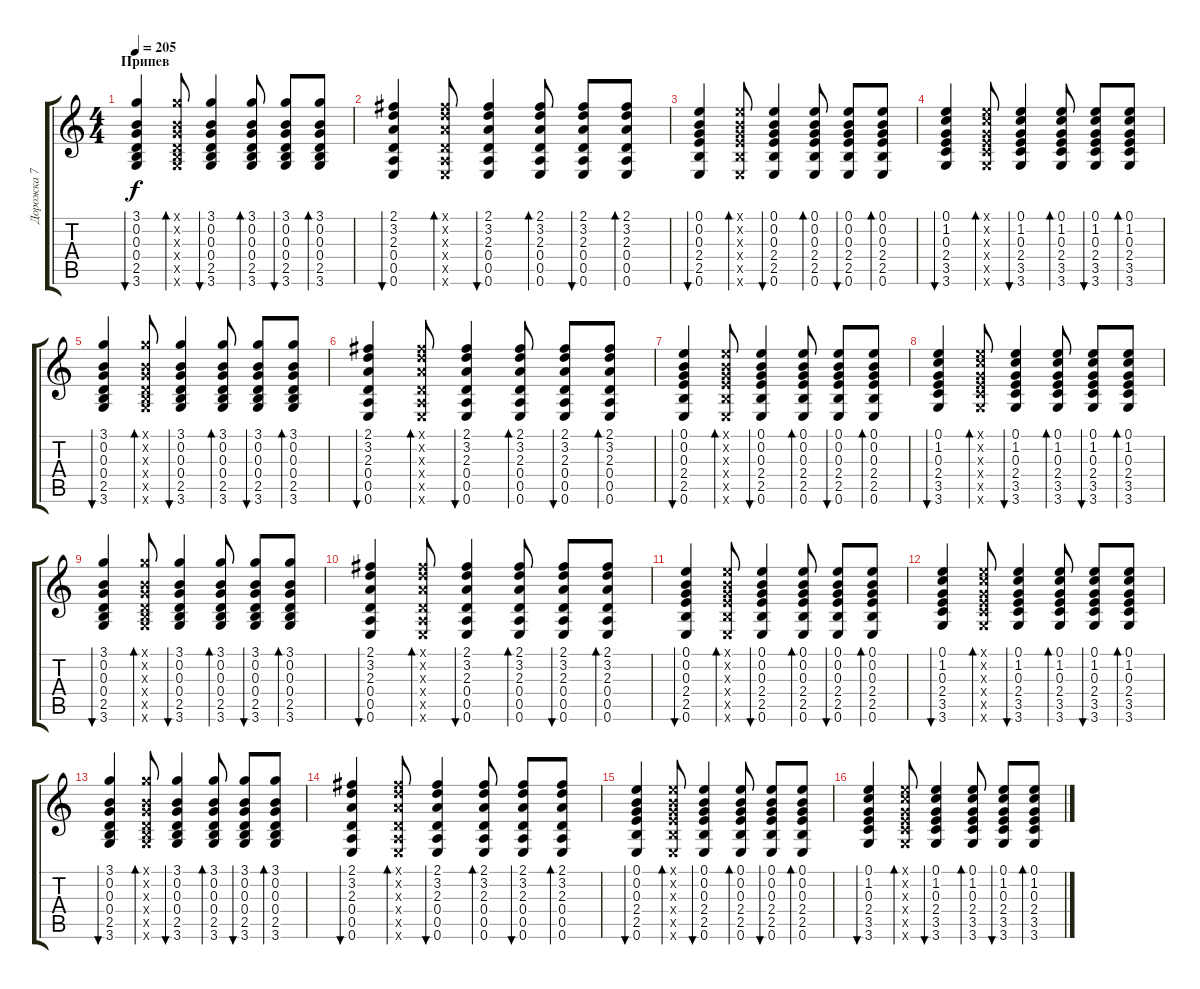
\track ("Дорожка 7" "Дорожка 7") {instrument acousticguitarsteel}
\staff {score tabs}
\tuning (E4 B3 G3 D3 A2 E2) {hide}
\ts (4 4)
\section ("" "Припев")
\tempo 205
\clef g2
\ks c
(3.1 0.2 0.3 0.4 2.5 3.6).4{bu 60 dy f} (3.1{x} 0.2{x} 0.3{x} 0.4{x} 2.5{x} 3.6{x}).8{bd 60} (3.1 0.2 0.3 0.4 2.5 3.6).4{bu 60} (3.1 0.2 0.3 0.4 2.5 3.6).8{bd 60} (3.1 0.2 0.3 0.4 2.5 3.6).8{bu 60} (3.1 0.2 0.3 0.4 2.5 3.6).8{bd 60} |
(2.1 3.2 2.3 0.4 0.5 0.6).4{bu 60} (2.1{x} 3.2{x} 2.3{x} 0.4{x} 0.5{x} 0.6{x}).8{bd 60} (2.1 3.2 2.3 0.4 0.5 0.6).4{bu 60} (2.1 3.2 2.3 0.4 0.5 0.6).8{bd 60} (2.1 3.2 2.3 0.4 0.5 0.6).8{bu 60} (2.1 3.2 2.3 0.4 0.5 0.6).8{bd 60} |
(0.1 0.2 0.3 2.4 2.5 0.6).4{bu 60} (0.1{x} 0.2{x} 0.3{x} 2.4{x} 2.5{x} 0.6{x}).8{bd 60} (0.1 0.2 0.3 2.4 2.5 0.6).4{bu 60} (0.1 0.2 0.3 2.4 2.5 0.6).8{bd 60} (0.1 0.2 0.3 2.4 2.5 0.6).8{bu 60} (0.1 0.2 0.3 2.4 2.5 0.6).8{bd 60} |
(0.1 1.2 0.3 2.4 3.5 3.6).4{bu 60} (0.1{x} 1.2{x} 0.3{x} 2.4{x} 3.5{x} 3.6{x}).8{bd 60} (0.1 1.2 0.3 2.4 3.5 3.6).4{bu 60} (0.1 1.2 0.3 2.4 3.5 3.6).8{bd 60} (0.1 1.2 0.3 2.4 3.5 3.6).8{bu 60} (0.1 1.2 0.3 2.4 3.5 3.6).8{bd 60} |
(3.1 0.2 0.3 0.4 2.5 3.6).4{bu 60} (3.1{x} 0.2{x} 0.3{x} 0.4{x} 2.5{x} 3.6{x}).8{bd 60} (3.1 0.2 0.3 0.4 2.5 3.6).4{bu 60} (3.1 0.2 0.3 0.4 2.5 3.6).8{bd 60} (3.1 0.2 0.3 0.4 2.5 3.6).8{bu 60} (3.1 0.2 0.3 0.4 2.5 3.6).8{bd 60} |
(2.1 3.2 2.3 0.4 0.5 0.6).4{bu 60} (2.1{x} 3.2{x} 2.3{x} 0.4{x} 0.5{x} 0.6{x}).8{bd 60} (2.1 3.2 2.3 0.4 0.5 0.6).4{bu 60} (2.1 3.2 2.3 0.4 0.5 0.6).8{bd 60} (2.1 3.2 2.3 0.4 0.5 0.6).8{bu 60} (2.1 3.2 2.3 0.4 0.5 0.6).8{bd 60} |
(0.1 0.2 0.3 2.4 2.5 0.6).4{bu 60} (0.1{x} 0.2{x} 0.3{x} 2.4{x} 2.5{x} 0.6{x}).8{bd 60} (0.1 0.2 0.3 2.4 2.5 0.6).4{bu 60} (0.1 0.2 0.3 2.4 2.5 0.6).8{bd 60} (0.1 0.2 0.3 2.4 2.5 0.6).8{bu 60} (0.1 0.2 0.3 2.4 2.5 0.6).8{bd 60} |
(0.1 1.2 0.3 2.4 3.5 3.6).4{bu 60} (0.1{x} 1.2{x} 0.3{x} 2.4{x} 3.5{x} 3.6{x}).8{bd 60} (0.1 1.2 0.3 2.4 3.5 3.6).4{bu 60} (0.1 1.2 0.3 2.4 3.5 3.6).8{bd 60} (0.1 1.2 0.3 2.4 3.5 3.6).8{bu 60} (0.1 1.2 0.3 2.4 3.5 3.6).8{bd 60} |
(3.1 0.2 0.3 0.4 2.5 3.6).4{bu 60} (3.1{x} 0.2{x} 0.3{x} 0.4{x} 2.5{x} 3.6{x}).8{bd 60} (3.1 0.2 0.3 0.4 2.5 3.6).4{bu 60} (3.1 0.2 0.3 0.4 2.5 3.6).8{bd 60} (3.1 0.2 0.3 0.4 2.5 3.6).8{bu 60} (3.1 0.2 0.3 0.4 2.5 3.6).8{bd 60} |
(2.1 3.2 2.3 0.4 0.5 0.6).4{bu 60} (2.1{x} 3.2{x} 2.3{x} 0.4{x} 0.5{x} 0.6{x}).8{bd 60} (2.1 3.2 2.3 0.4 0.5 0.6).4{bu 60} (2.1 3.2 2.3 0.4 0.5 0.6).8{bd 60} (2.1 3.2 2.3 0.4 0.5 0.6).8{bu 60} (2.1 3.2 2.3 0.4 0.5 0.6).8{bd 60} |
(0.1 0.2 0.3 2.4 2.5 0.6).4{bu 60} (0.1{x} 0.2{x} 0.3{x} 2.4{x} 2.5{x} 0.6{x}).8{bd 60} (0.1 0.2 0.3 2.4 2.5 0.6).4{bu 60} (0.1 0.2 0.3 2.4 2.5 0.6).8{bd 60} (0.1 0.2 0.3 2.4 2.5 0.6).8{bu 60} (0.1 0.2 0.3 2.4 2.5 0.6).8{bd 60} |
(0.1 1.2 0.3 2.4 3.5 3.6).4{bu 60} (0.1{x} 1.2{x} 0.3{x} 2.4{x} 3.5{x} 3.6{x}).8{bd 60} (0.1 1.2 0.3 2.4 3.5 3.6).4{bu 60} (0.1 1.2 0.3 2.4 3.5 3.6).8{bd 60} (0.1 1.2 0.3 2.4 3.5 3.6).8{bu 60} (0.1 1.2 0.3 2.4 3.5 3.6).8{bd 60} |
(3.1 0.2 0.3 0.4 2.5 3.6).4{bu 60} (3.1{x} 0.2{x} 0.3{x} 0.4{x} 2.5{x} 3.6{x}).8{bd 60} (3.1 0.2 0.3 0.4 2.5 3.6).4{bu 60} (3.1 0.2 0.3 0.4 2.5 3.6).8{bd 60} (3.1 0.2 0.3 0.4 2.5 3.6).8{bu 60} (3.1 0.2 0.3 0.4 2.5 3.6).8{bd 60} |
(2.1 3.2 2.3 0.4 0.5 0.6).4{bu 60} (2.1{x} 3.2{x} 2.3{x} 0.4{x} 0.5{x} 0.6{x}).8{bd 60} (2.1 3.2 2.3 0.4 0.5 0.6).4{bu 60} (2.1 3.2 2.3 0.4 0.5 0.6).8{bd 60} (2.1 3.2 2.3 0.4 0.5 0.6).8{bu 60} (2.1 3.2 2.3 0.4 0.5 0.6).8{bd 60} |
(0.1 0.2 0.3 2.4 2.5 0.6).4{bu 60} (0.1{x} 0.2{x} 0.3{x} 2.4{x} 2.5{x} 0.6{x}).8{bd 60} (0.1 0.2 0.3 2.4 2.5 0.6).4{bu 60} (0.1 0.2 0.3 2.4 2.5 0.6).8{bd 60} (0.1 0.2 0.3 2.4 2.5 0.6).8{bu 60} (0.1 0.2 0.3 2.4 2.5 0.6).8{bd 60} |
(0.1 1.2 0.3 2.4 3.5 3.6).4{bu 60} (0.1{x} 1.2{x} 0.3{x} 2.4{x} 3.5{x} 3.6{x}).8{bd 60} (0.1 1.2 0.3 2.4 3.5 3.6).4{bu 60} (0.1 1.2 0.3 2.4 3.5 3.6).8{bd 60} (0.1 1.2 0.3 2.4 3.5 3.6).8{bu 60} (0.1 1.2 0.3 2.4 3.5 3.6).8{bd 60}
